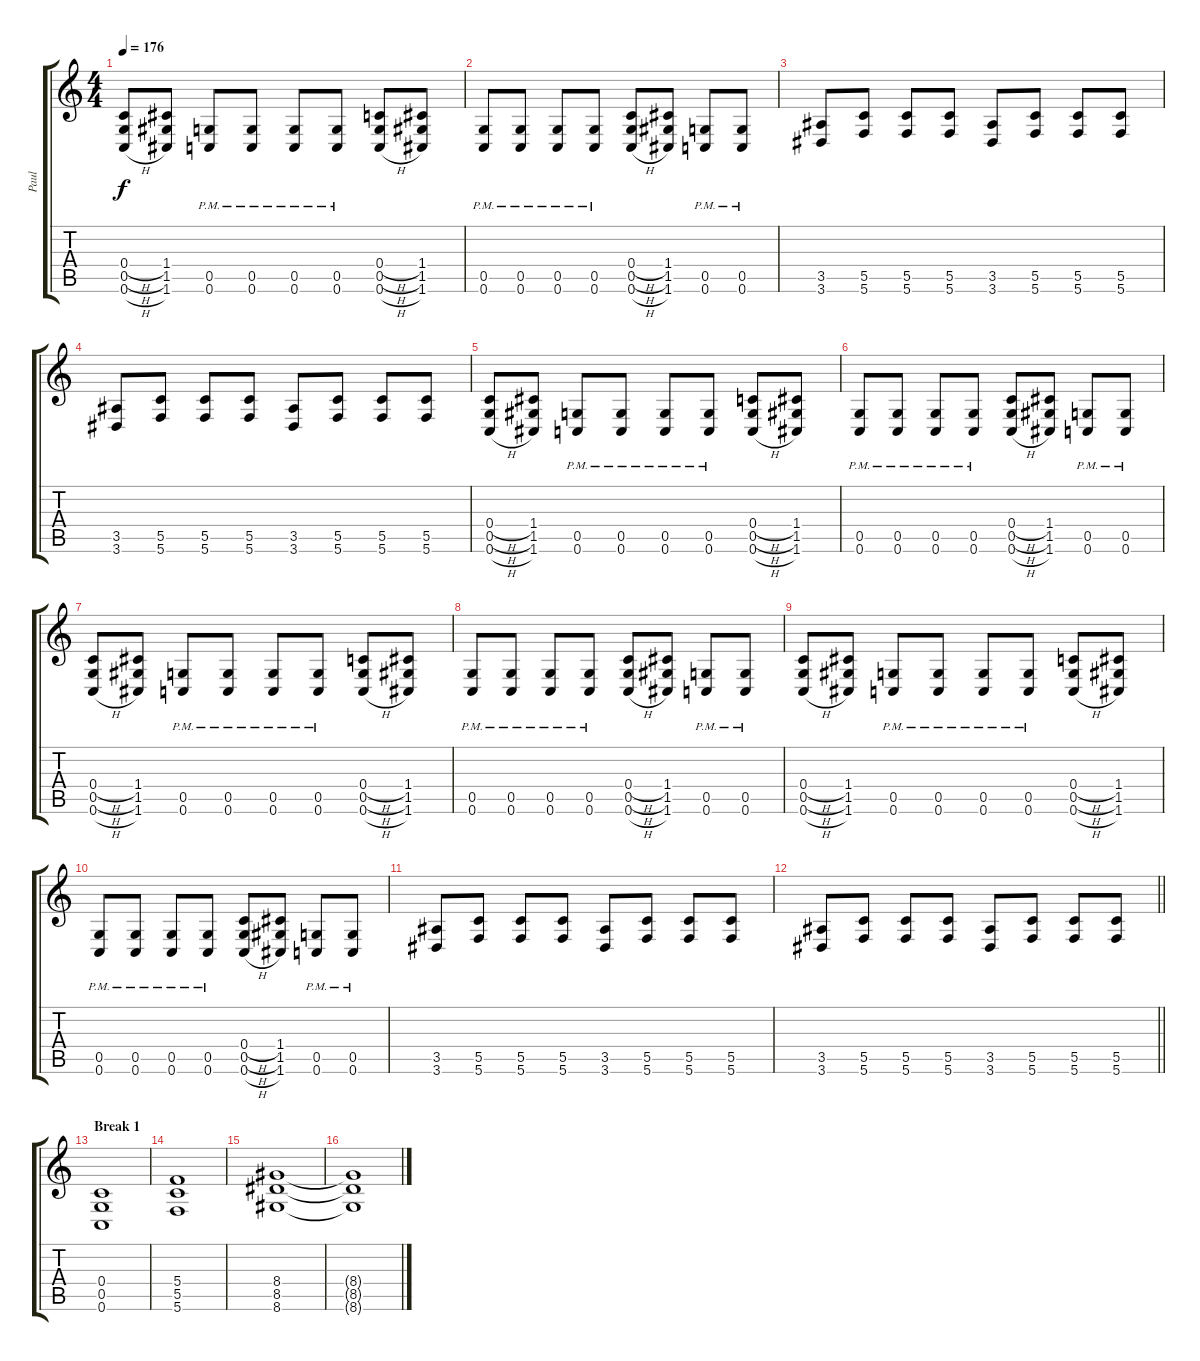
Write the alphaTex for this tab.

\track ("Paul" "Paul") {instrument distortionguitar}
\staff {score tabs}
\tuning (D4 A3 F3 C3 G2 C2) {hide}
\ts (4 4)
\tempo 176
\clef g2
\ks c
(0.4{h} 0.5{h} 0.6{h}).8{dy f} (1.4 1.5 1.6).8 (0.5{pm} 0.6{pm}).8 (0.5{pm} 0.6{pm}).8 (0.5{pm} 0.6{pm}).8 (0.5{pm} 0.6{pm}).8 (0.4{h} 0.5{h} 0.6{h}).8 (1.4 1.5 1.6).8 |
(0.5{pm} 0.6{pm}).8 (0.5{pm} 0.6{pm}).8 (0.5{pm} 0.6{pm}).8 (0.5{pm} 0.6{pm}).8 (0.4{h} 0.5{h} 0.6{h}).8 (1.4 1.5 1.6).8 (0.5{pm} 0.6{pm}).8 (0.5{pm} 0.6{pm}).8 |
(3.5 3.6).8 (5.5 5.6).8 (5.5 5.6).8 (5.5 5.6).8 (3.5 3.6).8 (5.5 5.6).8 (5.5 5.6).8 (5.5 5.6).8 |
(3.5 3.6).8 (5.5 5.6).8 (5.5 5.6).8 (5.5 5.6).8 (3.5 3.6).8 (5.5 5.6).8 (5.5 5.6).8 (5.5 5.6).8 |
(0.4{h} 0.5{h} 0.6{h}).8 (1.4 1.5 1.6).8 (0.5{pm} 0.6{pm}).8 (0.5{pm} 0.6{pm}).8 (0.5{pm} 0.6{pm}).8 (0.5{pm} 0.6{pm}).8 (0.4{h} 0.5{h} 0.6{h}).8 (1.4 1.5 1.6).8 |
(0.5{pm} 0.6{pm}).8 (0.5{pm} 0.6{pm}).8 (0.5{pm} 0.6{pm}).8 (0.5{pm} 0.6{pm}).8 (0.4{h} 0.5{h} 0.6{h}).8 (1.4 1.5 1.6).8 (0.5{pm} 0.6{pm}).8 (0.5{pm} 0.6{pm}).8 |
(0.4{h} 0.5{h} 0.6{h}).8 (1.4 1.5 1.6).8 (0.5{pm} 0.6{pm}).8 (0.5{pm} 0.6{pm}).8 (0.5{pm} 0.6{pm}).8 (0.5{pm} 0.6{pm}).8 (0.4{h} 0.5{h} 0.6{h}).8 (1.4 1.5 1.6).8 |
(0.5{pm} 0.6{pm}).8 (0.5{pm} 0.6{pm}).8 (0.5{pm} 0.6{pm}).8 (0.5{pm} 0.6{pm}).8 (0.4{h} 0.5{h} 0.6{h}).8 (1.4 1.5 1.6).8 (0.5{pm} 0.6{pm}).8 (0.5{pm} 0.6{pm}).8 |
(0.4{h} 0.5{h} 0.6{h}).8 (1.4 1.5 1.6).8 (0.5{pm} 0.6{pm}).8 (0.5{pm} 0.6{pm}).8 (0.5{pm} 0.6{pm}).8 (0.5{pm} 0.6{pm}).8 (0.4{h} 0.5{h} 0.6{h}).8 (1.4 1.5 1.6).8 |
(0.5{pm} 0.6{pm}).8 (0.5{pm} 0.6{pm}).8 (0.5{pm} 0.6{pm}).8 (0.5{pm} 0.6{pm}).8 (0.4{h} 0.5{h} 0.6{h}).8 (1.4 1.5 1.6).8 (0.5{pm} 0.6{pm}).8 (0.5{pm} 0.6{pm}).8 |
(3.5 3.6).8 (5.5 5.6).8 (5.5 5.6).8 (5.5 5.6).8 (3.5 3.6).8 (5.5 5.6).8 (5.5 5.6).8 (5.5 5.6).8 |
\barLineRight lightlight
(3.5 3.6).8 (5.5 5.6).8 (5.5 5.6).8 (5.5 5.6).8 (3.5 3.6).8 (5.5 5.6).8 (5.5 5.6).8 (5.5 5.6).8 |
\section ("" "Break 1")
(0.4 0.5 0.6).1 |
(5.4 5.5 5.6).1 |
(8.4 8.5 8.6).1 |
(8.4{t} 8.5{t} 8.6{t}).1
